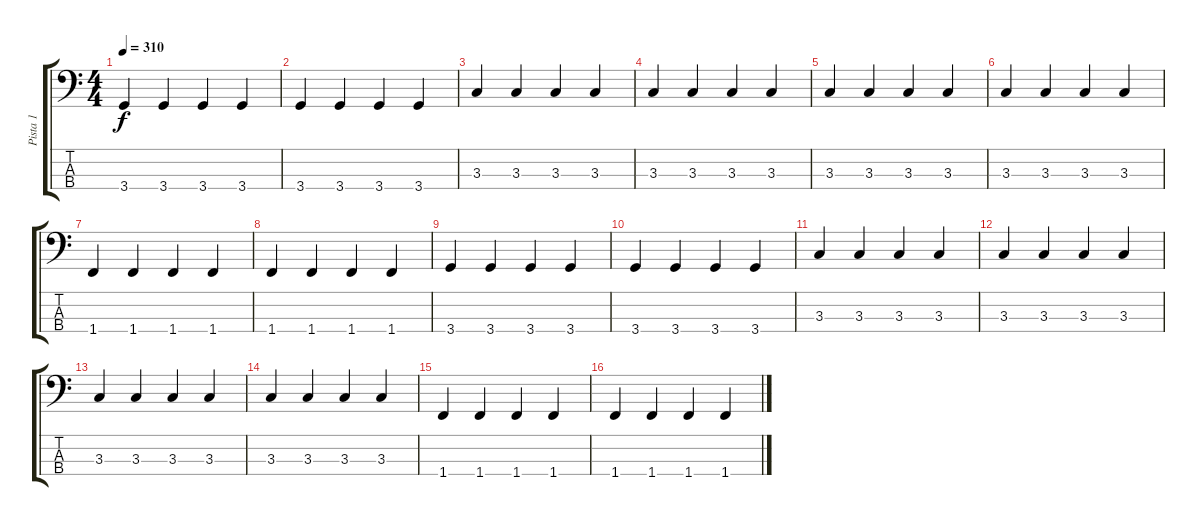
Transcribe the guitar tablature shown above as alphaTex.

\track ("Pista 1" "Pista 1") {instrument electricbasspick}
\staff {score tabs}
\tuning (G2 D2 A1 E1) {hide}
\ts (4 4)
\tempo 310
\clef f4
\ks c
3.4.4{dy f} 3.4.4 3.4.4 3.4.4 |
3.4.4 3.4.4 3.4.4 3.4.4 |
3.3.4 3.3.4 3.3.4 3.3.4 |
3.3.4 3.3.4 3.3.4 3.3.4 |
3.3.4 3.3.4 3.3.4 3.3.4 |
3.3.4 3.3.4 3.3.4 3.3.4 |
1.4.4 1.4.4 1.4.4 1.4.4 |
1.4.4 1.4.4 1.4.4 1.4.4 |
3.4.4 3.4.4 3.4.4 3.4.4 |
3.4.4 3.4.4 3.4.4 3.4.4 |
3.3.4 3.3.4 3.3.4 3.3.4 |
3.3.4 3.3.4 3.3.4 3.3.4 |
3.3.4 3.3.4 3.3.4 3.3.4 |
3.3.4 3.3.4 3.3.4 3.3.4 |
1.4.4 1.4.4 1.4.4 1.4.4 |
1.4.4 1.4.4 1.4.4 1.4.4
